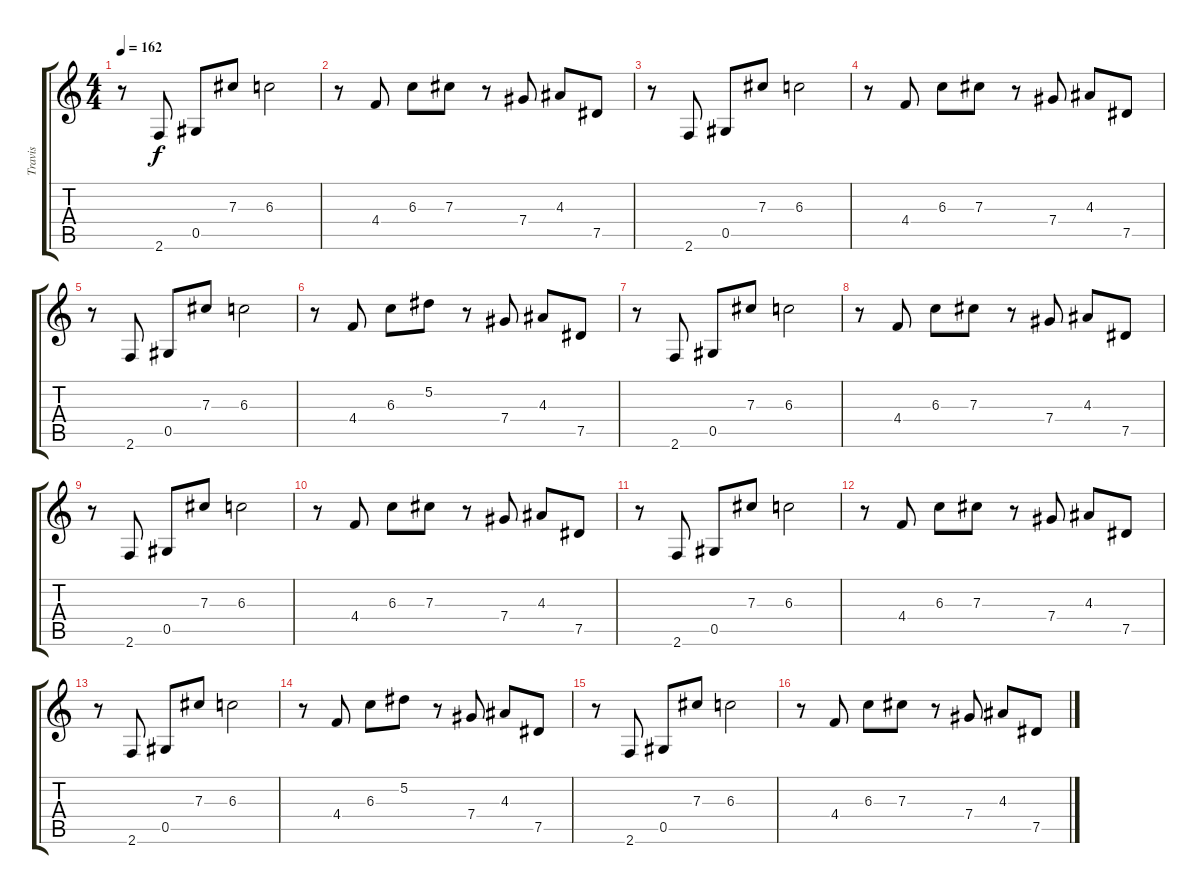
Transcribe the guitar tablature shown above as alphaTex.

\track ("Travis" "Travis") {instrument overdrivenguitar}
\staff {score tabs}
\tuning (Eb4 Bb3 Gb3 Db3 Ab2 Eb2) {hide}
\ts (4 4)
\tempo 162
\clef g2
\ks c
r.8{dy f} 2.6.8 0.5.8 7.3.8 6.3.2 |
r.8 4.4.8 6.3.8 7.3.8 r.8 7.4.8 4.3.8 7.5.8 |
r.8 2.6.8 0.5.8 7.3.8 6.3.2 |
r.8 4.4.8 6.3.8 7.3.8 r.8 7.4.8 4.3.8 7.5.8 |
r.8 2.6.8 0.5.8 7.3.8 6.3.2 |
r.8 4.4.8 6.3.8 5.2.8 r.8 7.4.8 4.3.8 7.5.8 |
r.8 2.6.8 0.5.8 7.3.8 6.3.2 |
r.8 4.4.8 6.3.8 7.3.8 r.8 7.4.8 4.3.8 7.5.8 |
r.8 2.6.8 0.5.8 7.3.8 6.3.2 |
r.8 4.4.8 6.3.8 7.3.8 r.8 7.4.8 4.3.8 7.5.8 |
r.8 2.6.8 0.5.8 7.3.8 6.3.2 |
r.8 4.4.8 6.3.8 7.3.8 r.8 7.4.8 4.3.8 7.5.8 |
r.8 2.6.8 0.5.8 7.3.8 6.3.2 |
r.8 4.4.8 6.3.8 5.2.8 r.8 7.4.8 4.3.8 7.5.8 |
r.8 2.6.8 0.5.8 7.3.8 6.3.2 |
r.8 4.4.8 6.3.8 7.3.8 r.8 7.4.8 4.3.8 7.5.8
